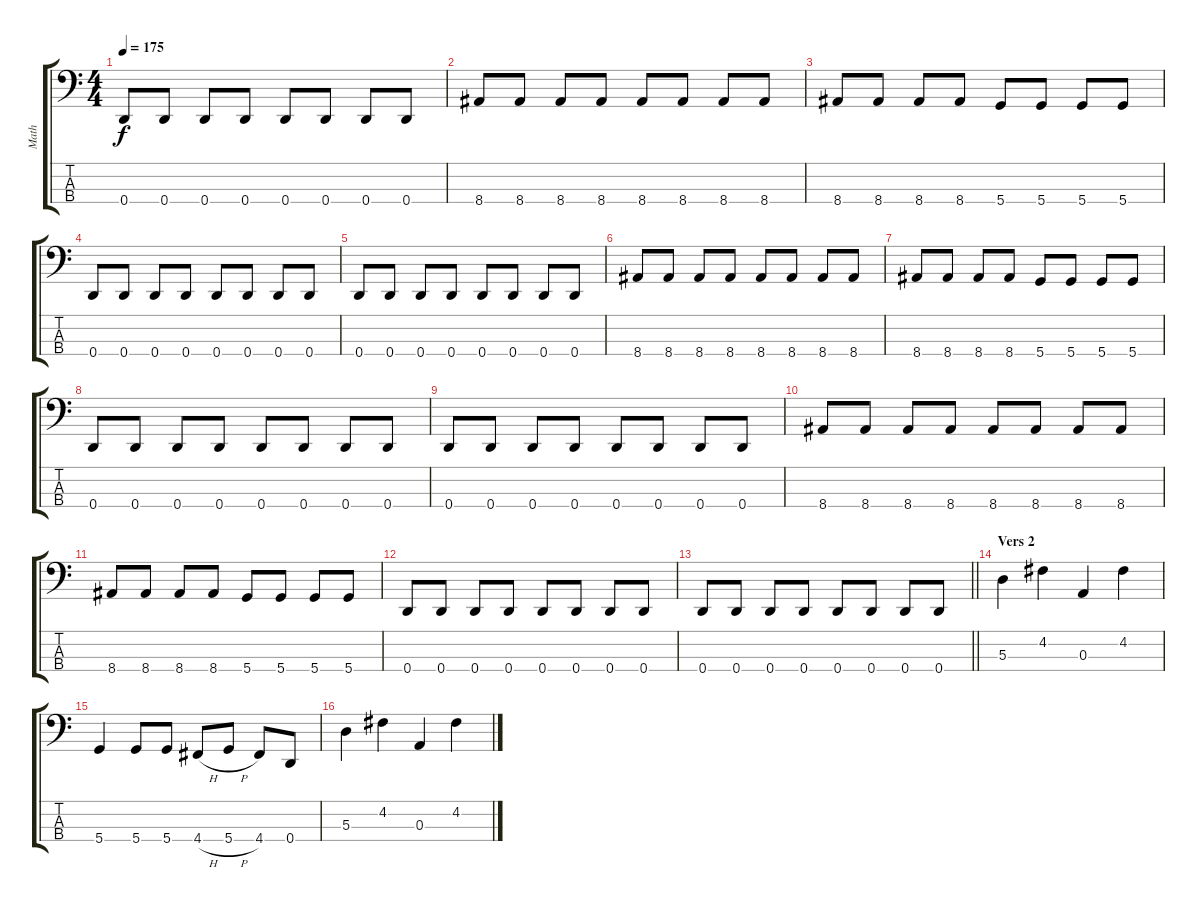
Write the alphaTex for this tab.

\track ("Math" "Math") {instrument electricbasspick}
\staff {score tabs}
\tuning (G2 D2 A1 D1) {hide}
\ts (4 4)
\tempo 175
\clef f4
\ks c
0.4.8{dy f} 0.4.8 0.4.8 0.4.8 0.4.8 0.4.8 0.4.8 0.4.8 |
8.4.8 8.4.8 8.4.8 8.4.8 8.4.8 8.4.8 8.4.8 8.4.8 |
8.4.8 8.4.8 8.4.8 8.4.8 5.4.8 5.4.8 5.4.8 5.4.8 |
0.4.8 0.4.8 0.4.8 0.4.8 0.4.8 0.4.8 0.4.8 0.4.8 |
0.4.8 0.4.8 0.4.8 0.4.8 0.4.8 0.4.8 0.4.8 0.4.8 |
8.4.8 8.4.8 8.4.8 8.4.8 8.4.8 8.4.8 8.4.8 8.4.8 |
8.4.8 8.4.8 8.4.8 8.4.8 5.4.8 5.4.8 5.4.8 5.4.8 |
0.4.8 0.4.8 0.4.8 0.4.8 0.4.8 0.4.8 0.4.8 0.4.8 |
0.4.8 0.4.8 0.4.8 0.4.8 0.4.8 0.4.8 0.4.8 0.4.8 |
8.4.8 8.4.8 8.4.8 8.4.8 8.4.8 8.4.8 8.4.8 8.4.8 |
8.4.8 8.4.8 8.4.8 8.4.8 5.4.8 5.4.8 5.4.8 5.4.8 |
0.4.8 0.4.8 0.4.8 0.4.8 0.4.8 0.4.8 0.4.8 0.4.8 |
\barLineRight lightlight
0.4.8 0.4.8 0.4.8 0.4.8 0.4.8 0.4.8 0.4.8 0.4.8 |
\section ("" "Vers 2")
5.3.4 4.2.4 0.3.4 4.2.4 |
5.4.4 5.4.8 5.4.8 4.4{h}.8 5.4{h}.8 4.4.8 0.4.8 |
5.3.4 4.2.4 0.3.4 4.2.4
